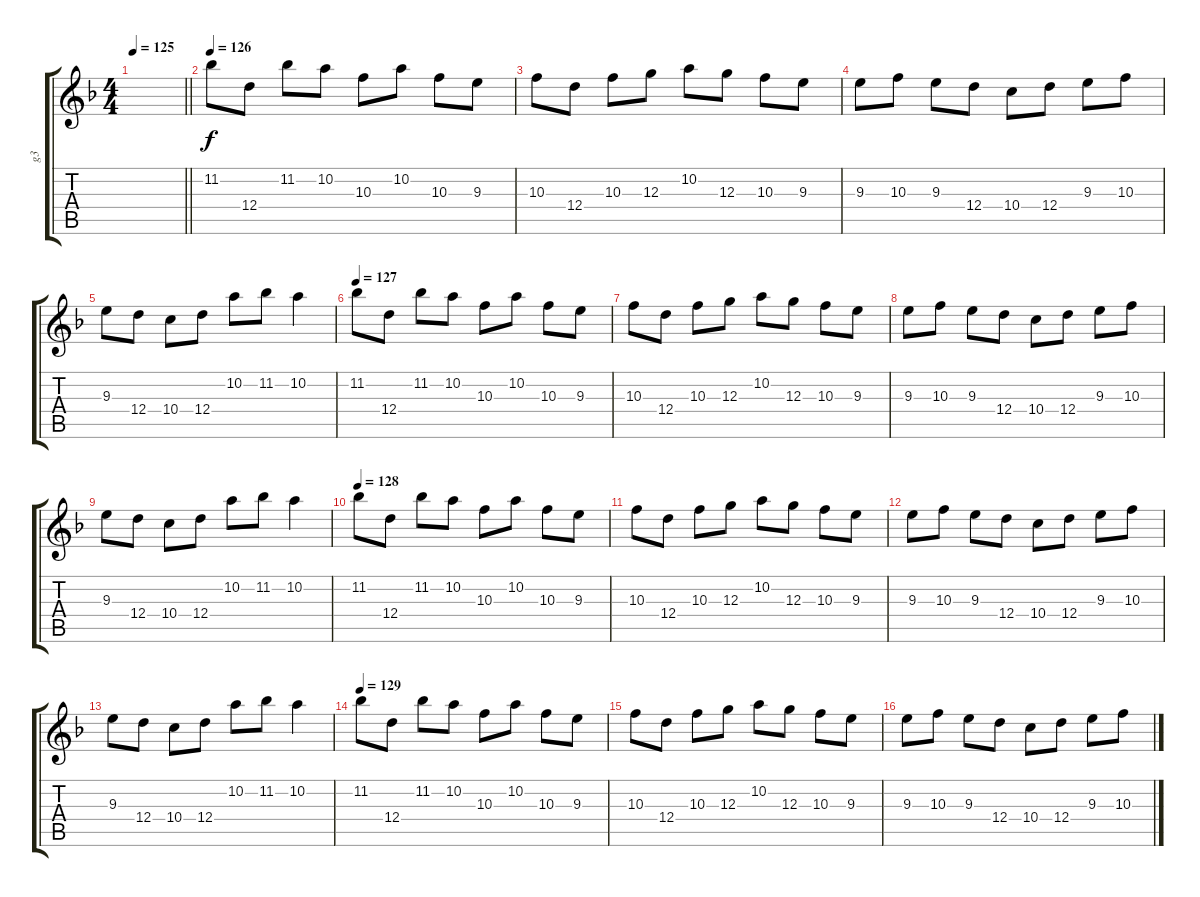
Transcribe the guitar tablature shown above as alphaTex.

\track ("g3" "g3") {instrument distortionguitar}
\staff {score tabs}
\tuning (E4 B3 G3 D3 A2 D2) {hide}
\ts (4 4)
\tempo 125
\clef g2
\barLineRight lightlight
\ks f
|
\section ("" "")
\tempo 126
11.2.8 12.4.8 11.2.8 10.2.8 10.3.8 10.2.8 10.3.8 9.3.8 |
10.3.8 12.4.8 10.3.8 12.3.8 10.2.8 12.3.8 10.3.8 9.3.8 |
9.3.8 10.3.8 9.3.8 12.4.8 10.4.8 12.4.8 9.3.8 10.3.8 |
9.3.8 12.4.8 10.4.8 12.4.8 10.2.8 11.2.8 10.2.4 |
\tempo 127
11.2.8 12.4.8 11.2.8 10.2.8 10.3.8 10.2.8 10.3.8 9.3.8 |
10.3.8 12.4.8 10.3.8 12.3.8 10.2.8 12.3.8 10.3.8 9.3.8 |
9.3.8 10.3.8 9.3.8 12.4.8 10.4.8 12.4.8 9.3.8 10.3.8 |
9.3.8 12.4.8 10.4.8 12.4.8 10.2.8 11.2.8 10.2.4 |
\tempo 128
11.2.8 12.4.8 11.2.8 10.2.8 10.3.8 10.2.8 10.3.8 9.3.8 |
10.3.8 12.4.8 10.3.8 12.3.8 10.2.8 12.3.8 10.3.8 9.3.8 |
9.3.8 10.3.8 9.3.8 12.4.8 10.4.8 12.4.8 9.3.8 10.3.8 |
9.3.8 12.4.8 10.4.8 12.4.8 10.2.8 11.2.8 10.2.4 |
\tempo 129
11.2.8 12.4.8 11.2.8 10.2.8 10.3.8 10.2.8 10.3.8 9.3.8 |
10.3.8 12.4.8 10.3.8 12.3.8 10.2.8 12.3.8 10.3.8 9.3.8 |
9.3.8 10.3.8 9.3.8 12.4.8 10.4.8 12.4.8 9.3.8 10.3.8
